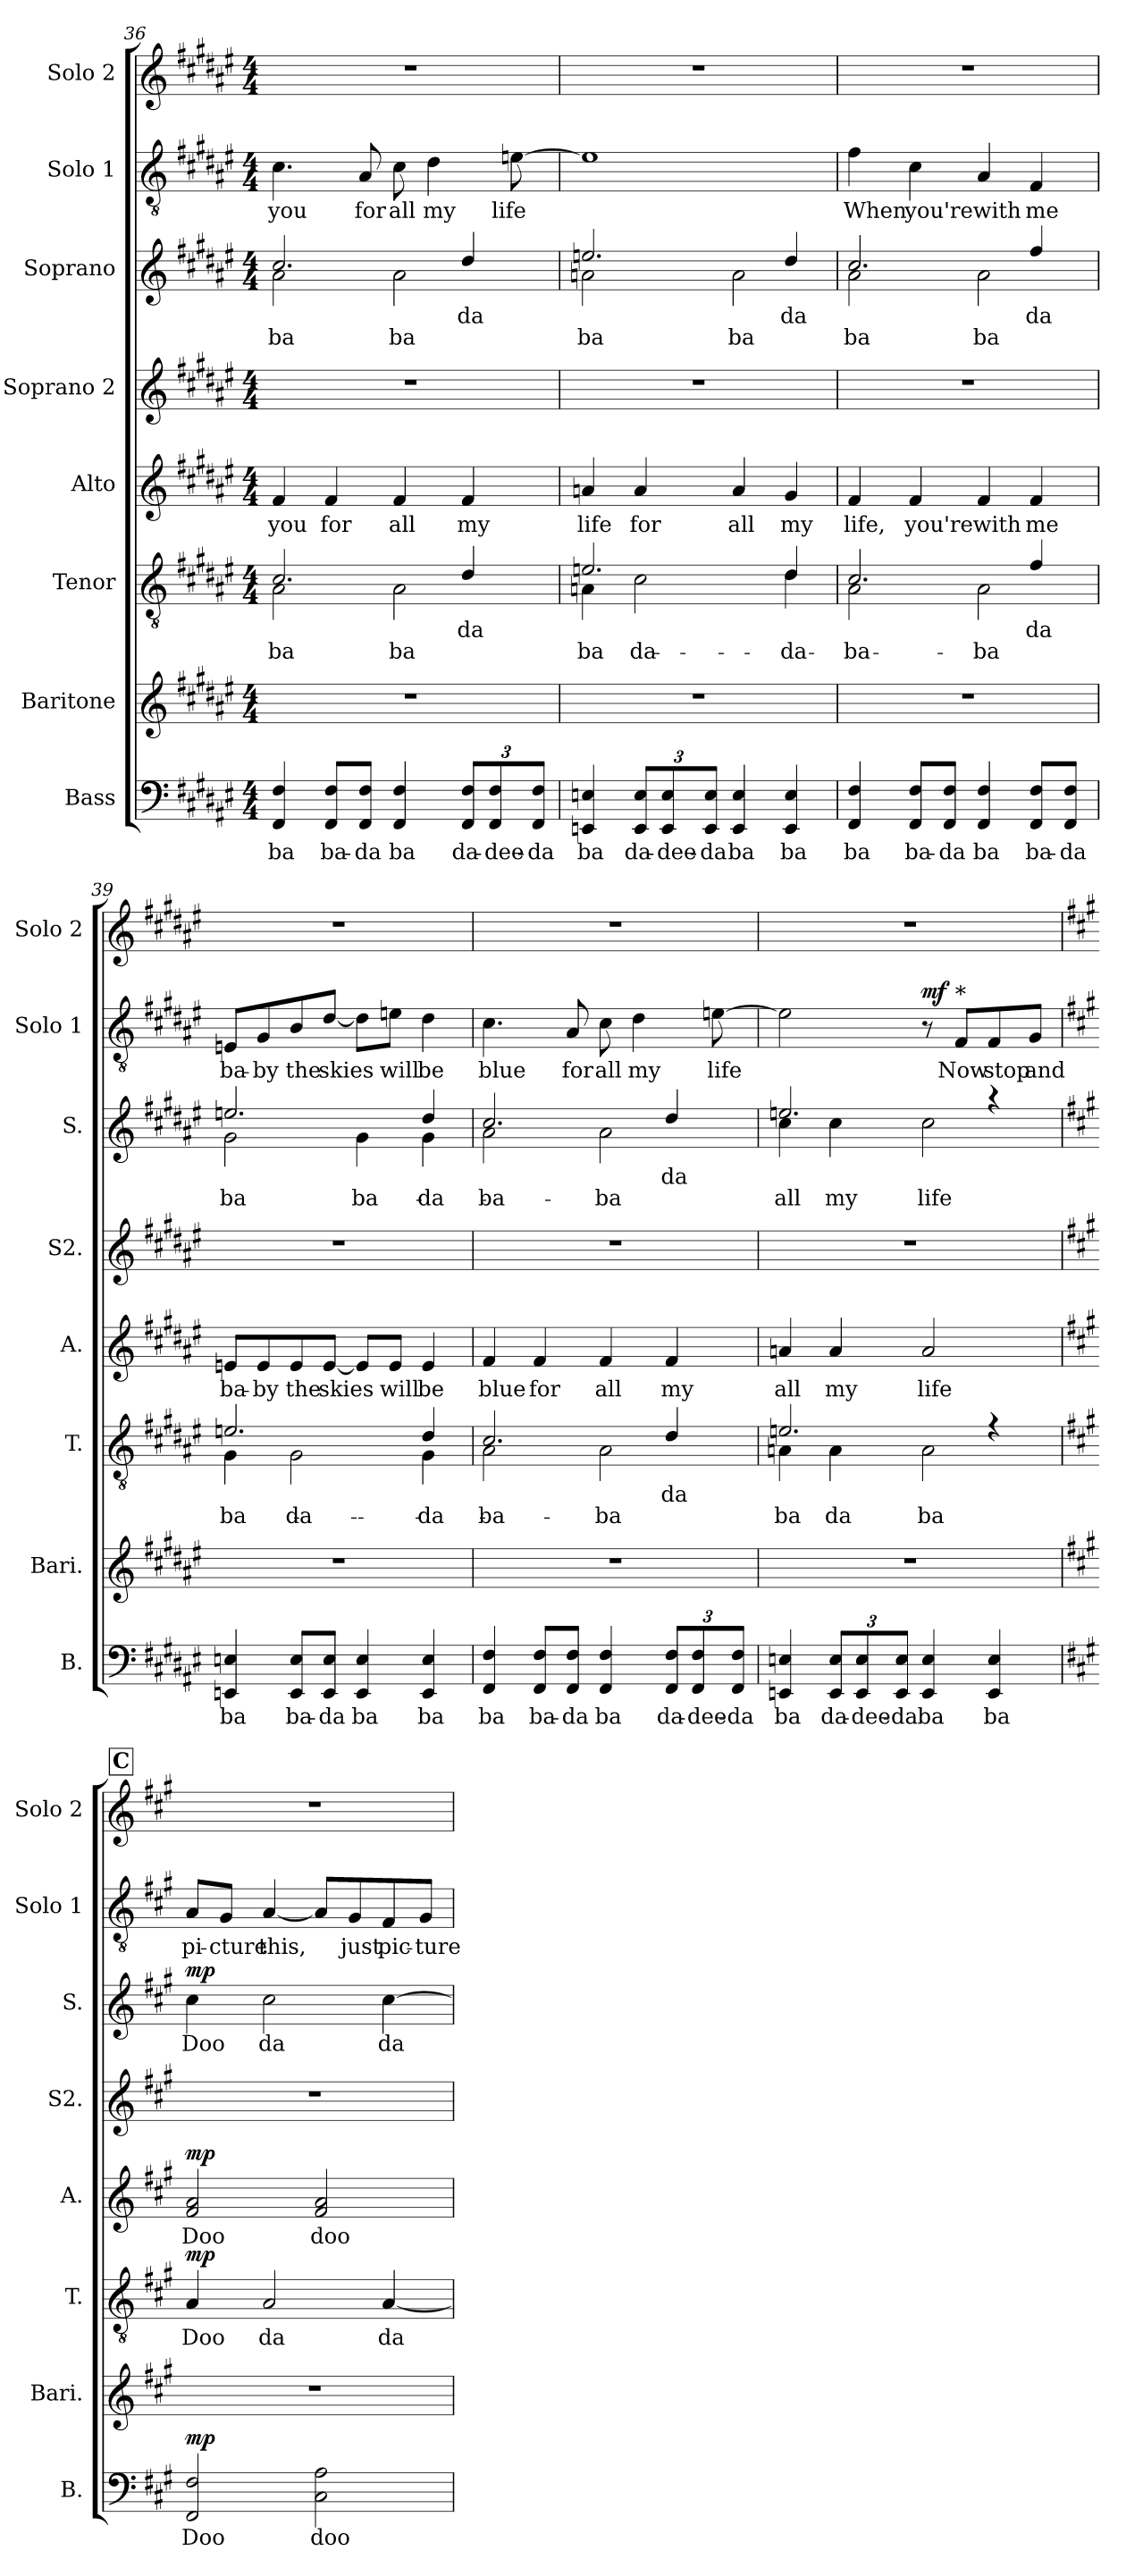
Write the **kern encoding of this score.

**kern	**text	**dynam	**kern	**kern	**text	**text	**dynam	**kern	**text	**dynam	**kern	**kern	**text	**text	**dynam	**kern	**text	**dynam	**kern
*part8	*part8	*part8	*part7	*part6	*part6	*part6	*part6	*part5	*part5	*part5	*part4	*part3	*part3	*part3	*part3	*part2	*part2	*part2	*part1
*staff8	*staff8	*staff8	*staff7	*staff6	*staff6	*staff6	*staff6	*staff5	*staff5	*staff5	*staff4	*staff3	*staff3	*staff3	*staff3	*staff2	*staff2	*staff2	*staff1
*I"Bass	*	*	*I"Baritone	*I"Tenor	*	*	*	*I"Alto	*	*	*I"Soprano 2	*I"Soprano	*	*	*	*I"Solo 1	*	*	*I"Solo 2
*I'B.	*	*	*I'Bari.	*I'T.	*	*	*	*I'A.	*	*	*I'S2.	*I'S.	*	*	*	*I'Solo 1	*	*	*I'Solo 2
*clefF4	*	*	*clefG2	*clefGv2	*	*	*	*clefG2	*	*	*clefG2	*clefG2	*	*	*	*clefGv2	*	*	*clefG2
*k[f#c#g#d#a#e#]	*	*	*k[f#c#g#d#a#e#]	*k[f#c#g#d#a#e#]	*	*	*	*k[f#c#g#d#a#e#]	*	*	*k[f#c#g#d#a#e#]	*k[f#c#g#d#a#e#]	*	*	*	*k[f#c#g#d#a#e#]	*	*	*k[f#c#g#d#a#e#]
*M4/4	*	*	*M4/4	*M4/4	*	*	*	*M4/4	*	*	*M4/4	*M4/4	*	*	*	*M4/4	*	*	*M4/4
=36	=36	=36	=36	=36	=36	=36	=36	=36	=36	=36	=36	=36	=36	=36	=36	=36	=36	=36	=36
!	!LO:LY:b	!	!	!	!LO:LY:b	!	!	!	!	!	!	!	!	!	!	!	!	!	!
*	*	*	*	*^	*	*	*	*	*	*	*	*	*	*	*	*	*	*	*
!	!	!	!	!	!	!	!LO:LY:b	!	!	!LO:LY:b	!	!	!	!LO:LY:b	!	!	!	!	!	!
*	*	*	*	*	*	*	*	*	*	*	*	*	*^	*	*	*	*	*	*	*
!	!	!	!	!	!	!	!	!	!	!	!	!	!	!	!	!LO:LY:b	!	!	!LO:LY:b	!	!
4FF#/ 4F#/	ba	.	1r	2.c#/	2A#\	.	ba	.	4f#/	you	.	1r	2.cc#/	2a#\	.	ba	.	4.c#\	you	.	1r
!	!LO:LY:b	!	!	!	!	!	!	!	!	!LO:LY:b	!	!	!	!	!	!	!	!	!	!	!
8FF#/ 8F#/L	ba-	.	.	.	.	.	.	.	4f#/	for	.	.	.	.	.	.	.	.	.	.	.
!	!LO:LY:b	!	!	!	!	!	!	!	!	!	!	!	!	!	!	!	!	!	!LO:LY:b	!	!
8FF#/ 8F#/J	-da	.	.	.	.	.	.	.	.	.	.	.	.	.	.	.	.	8A#/	for	.	.
!	!LO:LY:b	!	!	!	!	!	!LO:LY:b	!	!	!LO:LY:b	!	!	!	!	!	!LO:LY:b	!	!	!LO:LY:b	!	!
4FF#/ 4F#/	ba	.	.	.	2A#\	.	ba	.	4f#/	all	.	.	.	2a#\	.	ba	.	8c#\	all	.	.
!	!	!	!	!	!	!	!	!	!	!	!	!	!	!	!	!	!	!	!LO:LY:b	!	!
.	.	.	.	.	.	.	.	.	.	.	.	.	.	.	.	.	.	4d#\	my	.	.
*Xbrackettup	*	*	*	*	*	*	*	*	*	*	*	*	*	*	*	*	*	*	*	*	*
!	!LO:LY:b	!	!	!	!	!LO:LY:b	!	!	!	!LO:LY:b	!	!	!	!	!LO:LY:b	!	!	!	!	!	!
12FF#/ 12F#/L	da-	.	.	4d#/	.	da	.	.	4f#/	my	.	.	4dd#/	.	da	.	.	.	.	.	.
!	!LO:LY:b	!	!	!	!	!	!	!	!	!	!	!	!	!	!	!	!	!	!	!	!
12FF#/ 12F#/	-dee-	.	.	.	.	.	.	.	.	.	.	.	.	.	.	.	.	.	.	.	.
!	!	!	!	!	!	!	!	!	!	!	!	!	!	!	!	!	!	!	!LO:LY:b	!	!
.	.	.	.	.	.	.	.	.	.	.	.	.	.	.	.	.	.	[8en\	life	.	.
!	!LO:LY:b	!	!	!	!	!	!	!	!	!	!	!	!	!	!	!	!	!	!	!	!
12FF#/ 12F#/J	-da	.	.	.	.	.	.	.	.	.	.	.	.	.	.	.	.	.	.	.	.
=37	=37	=37	=37	=37	=37	=37	=37	=37	=37	=37	=37	=37	=37	=37	=37	=37	=37	=37	=37	=37	=37
!	!LO:LY:b	!	!	!	!	!LO:LY:b	!	!	!	!	!	!	!	!	!	!	!	!	!	!	!
!	!	!	!	!	!	!	!LO:LY:b	!	!	!LO:LY:b	!	!	!	!	!LO:LY:b	!	!	!	!	!	!
!	!	!	!	!	!	!	!	!	!	!	!	!	!	!	!	!LO:LY:b	!	!	!	!	!
4EEn/ 4En/	ba	.	1r	2.en/	4An\	.	ba-	.	4an/	life	.	1r	2.een/	2an\	.	ba	.	1e]	.	.	1r
!	!LO:LY:b	!	!	!	!	!	!LO:LY:b	!	!	!LO:LY:b	!	!	!	!	!	!	!	!	!	!	!
12EE/ 12E/L	da-	.	.	.	2c#\	.	-da-	.	4a/	for	.	.	.	.	.	.	.	.	.	.	.
!	!LO:LY:b	!	!	!	!	!	!	!	!	!	!	!	!	!	!	!	!	!	!	!	!
12EE/ 12E/	-dee-	.	.	.	.	.	.	.	.	.	.	.	.	.	.	.	.	.	.	.	.
!	!LO:LY:b	!	!	!	!	!	!	!	!	!	!	!	!	!	!	!	!	!	!	!	!
12EE/ 12E/J	-da	.	.	.	.	.	.	.	.	.	.	.	.	.	.	.	.	.	.	.	.
!	!LO:LY:b	!	!	!	!	!	!	!	!	!LO:LY:b	!	!	!	!	!	!LO:LY:b	!	!	!	!	!
4EE/ 4E/	ba	.	.	.	.	.	.	.	4a/	all	.	.	.	2a\	.	ba	.	.	.	.	.
!	!LO:LY:b	!	!	!	!	!LO:LY:b	!	!	!	!	!	!	!	!	!	!	!	!	!	!	!
!	!	!	!	!	!	!	!LO:LY:b	!	!	!LO:LY:b	!	!	!	!	!LO:LY:b	!	!	!	!	!	!
4EE/ 4E/	ba	.	.	4d#/	4d#\	.	-da	.	4g#/	my	.	.	4dd#/	.	da	.	.	.	.	.	.
!!LO:PB:g=z
=38	=38	=38	=38	=38	=38	=38	=38	=38	=38	=38	=38	=38	=38	=38	=38	=38	=38	=38	=38	=38	=38
!	!LO:LY:b	!	!	!	!	!LO:LY:b	!	!	!	!	!	!	!	!	!	!	!	!	!	!	!
!	!	!	!	!	!	!	!LO:LY:b	!	!	!LO:LY:b	!	!	!	!	!LO:LY:b	!	!	!	!	!	!
!	!	!	!	!	!	!	!	!	!	!	!	!	!	!	!	!LO:LY:b	!	!	!LO:LY:b	!	!
4FF#/ 4F#/	ba	.	1r	2.c#/	2A#\	.	ba	.	4f#/	life,	.	1r	2.cc#/	2a#\	.	ba	.	4f#\	When	.	1r
!	!LO:LY:b	!	!	!	!	!	!	!	!	!LO:LY:b	!	!	!	!	!	!	!	!	!LO:LY:b	!	!
8FF#/ 8F#/L	ba-	.	.	.	.	.	.	.	4f#/	you're	.	.	.	.	.	.	.	4c#\	you're	.	.
!	!LO:LY:b	!	!	!	!	!	!	!	!	!	!	!	!	!	!	!	!	!	!	!	!
8FF#/ 8F#/J	-da	.	.	.	.	.	.	.	.	.	.	.	.	.	.	.	.	.	.	.	.
!	!LO:LY:b	!	!	!	!	!	!LO:LY:b	!	!	!LO:LY:b	!	!	!	!	!	!LO:LY:b	!	!	!LO:LY:b	!	!
4FF#/ 4F#/	ba	.	.	.	2A#\	.	ba	.	4f#/	with	.	.	.	2a#\	.	ba	.	4A#/	with	.	.
!	!LO:LY:b	!	!	!	!	!LO:LY:b	!	!	!	!LO:LY:b	!	!	!	!	!LO:LY:b	!	!	!	!LO:LY:b	!	!
8FF#/ 8F#/L	ba-	.	.	4f#/	.	da	.	.	4f#/	me	.	.	4ff#/	.	da	.	.	4F#/	me	.	.
!	!LO:LY:b	!	!	!	!	!	!	!	!	!	!	!	!	!	!	!	!	!	!	!	!
8FF#/ 8F#/J	-da	.	.	.	.	.	.	.	.	.	.	.	.	.	.	.	.	.	.	.	.
=39	=39	=39	=39	=39	=39	=39	=39	=39	=39	=39	=39	=39	=39	=39	=39	=39	=39	=39	=39	=39	=39
!	!LO:LY:b	!	!	!	!	!LO:LY:b	!	!	!	!	!	!	!	!	!	!	!	!	!	!	!
!	!	!	!	!	!	!	!LO:LY:b	!	!	!LO:LY:b	!	!	!	!	!LO:LY:b	!	!	!	!	!	!
!	!	!	!	!	!	!	!	!	!	!	!	!	!	!	!	!LO:LY:b	!	!	!LO:LY:b	!	!
4EEn/ 4En/	ba	.	1r	2.en/	4G#\	.	ba-	.	8en/L	ba-	.	1r	2.een/	2g#\	.	ba	.	8En/L	ba-	.	1r
!	!	!	!	!	!	!	!	!	!	!LO:LY:b	!	!	!	!	!	!	!	!	!LO:LY:b	!	!
.	.	.	.	.	.	.	.	.	8e/	-by	.	.	.	.	.	.	.	8G#/	-by	.	.
!	!LO:LY:b	!	!	!	!	!	!LO:LY:b	!	!	!LO:LY:b	!	!	!	!	!	!	!	!	!LO:LY:b	!	!
8EE/ 8E/L	ba-	.	.	.	2G#\	.	-da-	.	8e/	the	.	.	.	.	.	.	.	8B/	the	.	.
!	!LO:LY:b	!	!	!	!	!	!	!	!	!LO:LY:b	!	!	!	!	!	!	!	!	!LO:LY:b	!	!
8EE/ 8E/J	-da	.	.	.	.	.	.	.	[8e/J	skies	.	.	.	.	.	.	.	[8d#/J	skies	.	.
!	!LO:LY:b	!	!	!	!	!	!	!	!	!	!	!	!	!	!	!LO:LY:b	!	!	!	!	!
4EE/ 4E/	ba	.	.	.	.	.	.	.	8e/L]	.	.	.	.	4g#\	.	ba-	.	8d#\L]	.	.	.
!	!	!	!	!	!	!	!	!	!	!LO:LY:b	!	!	!	!	!	!	!	!	!LO:LY:b	!	!
.	.	.	.	.	.	.	.	.	8e/J	will	.	.	.	.	.	.	.	8en\J	will	.	.
!	!LO:LY:b	!	!	!	!	!LO:LY:b	!	!	!	!	!	!	!	!	!	!	!	!	!	!	!
!	!	!	!	!	!	!	!LO:LY:b	!	!	!LO:LY:b	!	!	!	!	!LO:LY:b	!	!	!	!	!	!
!	!	!	!	!	!	!	!	!	!	!	!	!	!	!	!	!LO:LY:b	!	!	!LO:LY:b	!	!
4EE/ 4E/	ba	.	.	4d#/	4G#\	.	-da	.	4e/	be	.	.	4dd#/	4g#\	.	-da	.	4d#\	be	.	.
=40	=40	=40	=40	=40	=40	=40	=40	=40	=40	=40	=40	=40	=40	=40	=40	=40	=40	=40	=40	=40	=40
!	!LO:LY:b	!	!	!	!	!LO:LY:b	!	!	!	!	!	!	!	!	!	!	!	!	!	!	!
!	!	!	!	!	!	!	!LO:LY:b	!	!	!LO:LY:b	!	!	!	!	!LO:LY:b	!	!	!	!	!	!
!	!	!	!	!	!	!	!	!	!	!	!	!	!	!	!	!LO:LY:b	!	!	!LO:LY:b	!	!
4FF#/ 4F#/	ba	.	1r	2.c#/	2A#\	.	ba	.	4f#/	blue	.	1r	2.cc#/	2a#\	.	ba	.	4.c#\	blue	.	1r
!	!LO:LY:b	!	!	!	!	!	!	!	!	!LO:LY:b	!	!	!	!	!	!	!	!	!	!	!
8FF#/ 8F#/L	ba-	.	.	.	.	.	.	.	4f#/	for	.	.	.	.	.	.	.	.	.	.	.
!	!LO:LY:b	!	!	!	!	!	!	!	!	!	!	!	!	!	!	!	!	!	!LO:LY:b	!	!
8FF#/ 8F#/J	-da	.	.	.	.	.	.	.	.	.	.	.	.	.	.	.	.	8A#/	for	.	.
!	!LO:LY:b	!	!	!	!	!	!LO:LY:b	!	!	!LO:LY:b	!	!	!	!	!	!LO:LY:b	!	!	!LO:LY:b	!	!
4FF#/ 4F#/	ba	.	.	.	2A#\	.	ba	.	4f#/	all	.	.	.	2a#\	.	ba	.	8c#\	all	.	.
!	!	!	!	!	!	!	!	!	!	!	!	!	!	!	!	!	!	!	!LO:LY:b	!	!
.	.	.	.	.	.	.	.	.	.	.	.	.	.	.	.	.	.	4d#\	my	.	.
!	!LO:LY:b	!	!	!	!	!LO:LY:b	!	!	!	!LO:LY:b	!	!	!	!	!LO:LY:b	!	!	!	!	!	!
12FF#/ 12F#/L	da-	.	.	4d#/	.	da	.	.	4f#/	my	.	.	4dd#/	.	da	.	.	.	.	.	.
!	!LO:LY:b	!	!	!	!	!	!	!	!	!	!	!	!	!	!	!	!	!	!	!	!
12FF#/ 12F#/	-dee-	.	.	.	.	.	.	.	.	.	.	.	.	.	.	.	.	.	.	.	.
!	!	!	!	!	!	!	!	!	!	!	!	!	!	!	!	!	!	!	!LO:LY:b	!	!
.	.	.	.	.	.	.	.	.	.	.	.	.	.	.	.	.	.	[8en\	life	.	.
!	!LO:LY:b	!	!	!	!	!	!	!	!	!	!	!	!	!	!	!	!	!	!	!	!
12FF#/ 12F#/J	-da	.	.	.	.	.	.	.	.	.	.	.	.	.	.	.	.	.	.	.	.
!!LO:LB:g=z
=41	=41	=41	=41	=41	=41	=41	=41	=41	=41	=41	=41	=41	=41	=41	=41	=41	=41	=41	=41	=41	=41
!	!LO:LY:b	!	!	!	!	!LO:LY:b	!	!	!	!	!	!	!	!	!	!	!	!	!	!	!
!	!	!	!	!	!	!	!LO:LY:b	!	!	!LO:LY:b	!	!	!	!	!LO:LY:b	!	!	!	!	!	!
!	!	!	!	!	!	!	!	!	!	!	!	!	!	!	!	!LO:LY:b	!	!	!	!	!
4EEn/ 4En/	ba	.	1r	2.en/	4An\	.	ba	.	4an/	all	.	1r	2.een/	4cc#\	.	all	.	2e\]	.	.	1r
!	!LO:LY:b	!	!	!	!	!	!LO:LY:b	!	!	!LO:LY:b	!	!	!	!	!	!LO:LY:b	!	!	!	!	!
12EE/ 12E/L	da-	.	.	.	4A\	.	da	.	4a/	my	.	.	.	4cc#\	.	my	.	.	.	.	.
!	!LO:LY:b	!	!	!	!	!	!	!	!	!	!	!	!	!	!	!	!	!	!	!	!
12EE/ 12E/	-dee-	.	.	.	.	.	.	.	.	.	.	.	.	.	.	.	.	.	.	.	.
!	!LO:LY:b	!	!	!	!	!	!	!	!	!	!	!	!	!	!	!	!	!	!	!	!
12EE/ 12E/J	-da	.	.	.	.	.	.	.	.	.	.	.	.	.	.	.	.	.	.	.	.
!	!LO:LY:b	!	!	!	!	!	!LO:LY:b	!	!	!LO:LY:b	!	!	!	!	!	!LO:LY:b	!	!	!	!LO:DY:b	!
4EE/ 4E/	ba	.	.	.	2A\	.	ba	.	2a/	life	.	.	.	2cc#\	.	life	.	8r	.	mf	.
!	!	!	!	!	!	!	!	!	!	!	!	!	!	!	!	!	!	!LO:TX:a:t=*	!	!	!
!	!	!	!	!	!	!	!	!	!	!	!	!	!	!	!	!	!	!	!LO:LY:b	!	!
.	.	.	.	.	.	.	.	.	.	.	.	.	.	.	.	.	.	8F#/L	Now	.	.
!	!LO:LY:b	!	!	!	!	!	!	!	!	!	!	!	!	!	!	!	!	!	!LO:LY:b	!	!
4EE/ 4E/	ba	.	.	4r	.	.	.	.	.	.	.	.	4r	.	.	.	.	8F#/	stop	.	.
!	!	!	!	!	!	!	!	!	!	!	!	!	!	!	!	!	!	!	!LO:LY:b	!	!
.	.	.	.	.	.	.	.	.	.	.	.	.	.	.	.	.	.	8G#/J	and	.	.
*	*	*	*	*v	*v	*	*	*	*	*	*	*	*v	*v	*	*	*	*	*	*	*
!!LO:REH:place=s1:a:B:fs=14:t=C
=42	=42	=42	=42	=42	=42	=42	=42	=42	=42	=42	=42	=42	=42	=42	=42	=42	=42	=42	=42
*k[f#c#g#]	*	*	*k[f#c#g#]	*k[f#c#g#]	*	*	*	*k[f#c#g#]	*	*	*k[f#c#g#]	*k[f#c#g#]	*	*	*	*k[f#c#g#]	*	*	*k[f#c#g#]
!	!LO:LY:b	!LO:DY:b	!	!	!LO:LY:b	!	!LO:DY:b	!	!LO:LY:b	!LO:DY:b	!	!	!LO:LY:b	!	!LO:DY:b	!	!LO:LY:b	!	!
2FF#/ 2F#/	Doo	mp	1r	4A/	Doo	.	mp	2f#/ 2a/	Doo	mp	1r	4cc#\	Doo	.	mp	8A/L	pi-	.	1r
!	!	!	!	!	!	!	!	!	!	!	!	!	!	!	!	!	!LO:LY:b	!	!
.	.	.	.	.	.	.	.	.	.	.	.	.	.	.	.	8G#/J	-cture	.	.
!	!	!	!	!	!LO:LY:b	!	!	!	!	!	!	!	!LO:LY:b	!	!	!	!LO:LY:b	!	!
.	.	.	.	2A/	da	.	.	.	.	.	.	2cc#\	da	.	.	[4A/	this,	.	.
!	!LO:LY:b	!	!	!	!	!	!	!	!LO:LY:b	!	!	!	!	!	!	!	!	!	!
2C#\ 2A\	doo	.	.	.	.	.	.	2f#/ 2a/	doo	.	.	.	.	.	.	8A/L]	.	.	.
!	!	!	!	!	!	!	!	!	!	!	!	!	!	!	!	!	!LO:LY:b	!	!
.	.	.	.	.	.	.	.	.	.	.	.	.	.	.	.	8G#/	just	.	.
!	!	!	!	!	!LO:LY:b	!	!	!	!	!	!	!	!LO:LY:b	!	!	!	!LO:LY:b	!	!
.	.	.	.	[4A/	da	.	.	.	.	.	.	[4cc#\	da	.	.	8F#/	pic-	.	.
!	!	!	!	!	!	!	!	!	!	!	!	!	!	!	!	!	!LO:LY:b	!	!
.	.	.	.	.	.	.	.	.	.	.	.	.	.	.	.	8G#/J	-ture	.	.
=	=	=	=	=	=	=	=	=	=	=	=	=	=	=	=	=	=	=	=
*-	*-	*-	*-	*-	*-	*-	*-	*-	*-	*-	*-	*-	*-	*-	*-	*-	*-	*-	*-
